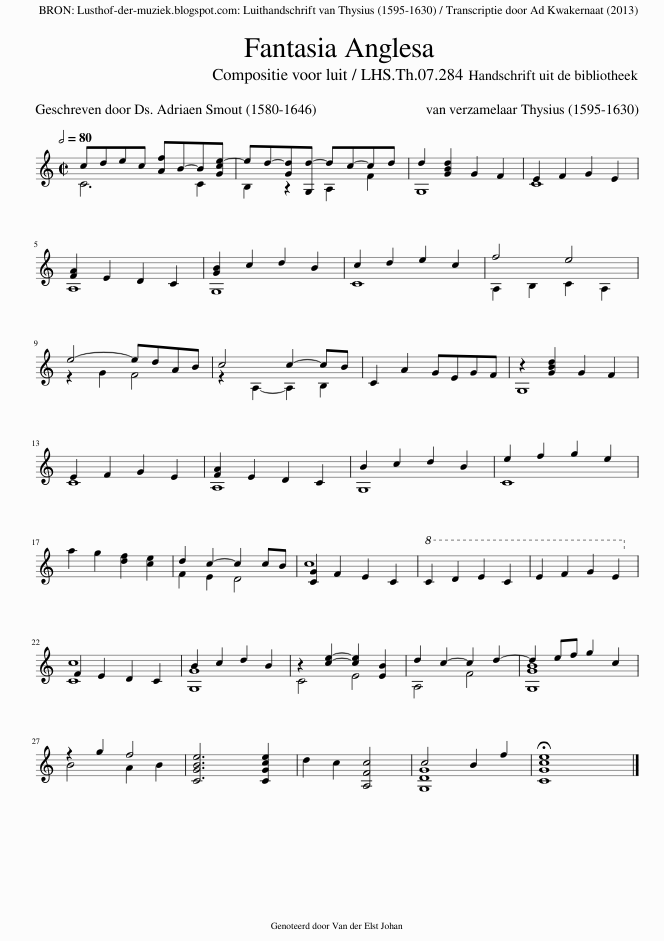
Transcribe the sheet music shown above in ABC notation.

X:1
%%score ( 1 2 )
L:1/8
Q:1/2=80
M:2/2
I:linebreak $
K:C
V:1 treble
V:2 treble
V:1
 cdec [Af]B-B[Gce-] | ed-[Gd][G,d-] dc-cd | d2 [GBd]2 G2 F2 | E2 F2 G2 E2 |$ [FA]2 E2 D2 C2 | %5
 [GB]2 c2 d2 B2 | c2 d2 e2 c2 | f4 e4 |$ e4- edAB | c4 c2- cB | %10
 C2 A2 GEGF | z2 [GBd]2 G2 F2 |$ E2 F2 G2 E2 | [FA]2 E2 D2 C2 | B2 c2 d2 B2 | %15
 e2 f2 g2 e2 |$ a2 g2 [df]2 [ce]2 | d2 c2- c2 cB | [CG]2 F2 E2 C2 |!8va(! c2 d2 e2 c2 | %20
 e2 f2 g2 e2!8va)! |$ F2 E2 D2 C2 | B2 c2 d2 B2 | z2 [ce]2- [ce]2 [EB]2 | d2 c2- c2 d2- | %25
 d2 ef g2 c2 |$ z2 g2 f4 | [CGBe]6 [CGce]2 | d2 c2 [A,Fc]4 | c4 B2 f2 | %30
 !fermata![Gce]8 |] %31
V:2
 C6 C2 | B,2 z2 A,2 F2 | G,8 | C8 |$ A,8 | %5
 G,8 | C8 | A,2 B,2 C2 A,2 |$ z2 G2 F4 | z2 A,2- A,2 B,2 | %10
 x8 | G,8 |$ C8 | A,8 | G,8 | %15
 C8 |$ x8 | F2 E2 D4 | c8 |!8va(! x8 | %20
 x8!8va)! |$ [Cc]8 | [G,G]8 | C4 E4 | A,4 F4 | %25
 [G,GB]8 |$ B4 A2 B2 | x8 | x8 | [G,DG]8 | %30
 C8 |] %31
